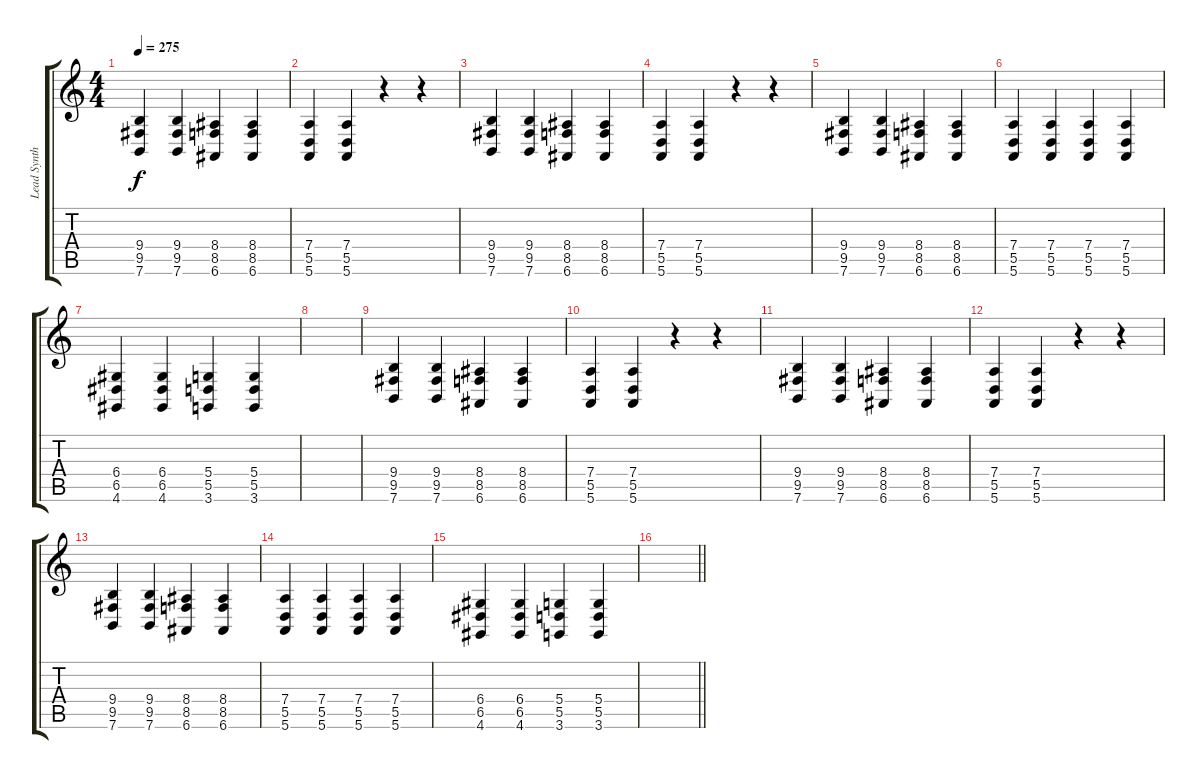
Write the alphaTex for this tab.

\track ("Lead Synth" "Lead Synth") {instrument lead1square}
\staff {score tabs}
\tuning (E4 B3 G3 D3 A2 E2) {hide}
\ts (4 4)
\tempo 275
\clef g2
\ks c
(9.4 9.5 7.6).4{dy f} (9.4 9.5 7.6).4 (8.4 8.5 6.6).4 (8.4 8.5 6.6).4 |
(7.4 5.5 5.6).4 (7.4 5.5 5.6).4 r.4 r.4 |
(9.4 9.5 7.6).4 (9.4 9.5 7.6).4 (8.4 8.5 6.6).4 (8.4 8.5 6.6).4 |
(7.4 5.5 5.6).4 (7.4 5.5 5.6).4 r.4 r.4 |
(9.4 9.5 7.6).4 (9.4 9.5 7.6).4 (8.4 8.5 6.6).4 (8.4 8.5 6.6).4 |
(7.4 5.5 5.6).4 (7.4 5.5 5.6).4 (7.4 5.5 5.6).4 (7.4 5.5 5.6).4 |
(6.4 6.5 4.6).4 (6.4 6.5 4.6).4 (5.4 5.5 3.6).4 (5.4 5.5 3.6).4 |
|
(9.4 9.5 7.6).4 (9.4 9.5 7.6).4 (8.4 8.5 6.6).4 (8.4 8.5 6.6).4 |
(7.4 5.5 5.6).4 (7.4 5.5 5.6).4 r.4 r.4 |
(9.4 9.5 7.6).4 (9.4 9.5 7.6).4 (8.4 8.5 6.6).4 (8.4 8.5 6.6).4 |
(7.4 5.5 5.6).4 (7.4 5.5 5.6).4 r.4 r.4 |
(9.4 9.5 7.6).4 (9.4 9.5 7.6).4 (8.4 8.5 6.6).4 (8.4 8.5 6.6).4 |
(7.4 5.5 5.6).4 (7.4 5.5 5.6).4 (7.4 5.5 5.6).4 (7.4 5.5 5.6).4 |
(6.4 6.5 4.6).4 (6.4 6.5 4.6).4 (5.4 5.5 3.6).4 (5.4 5.5 3.6).4 |
\barLineRight lightlight
